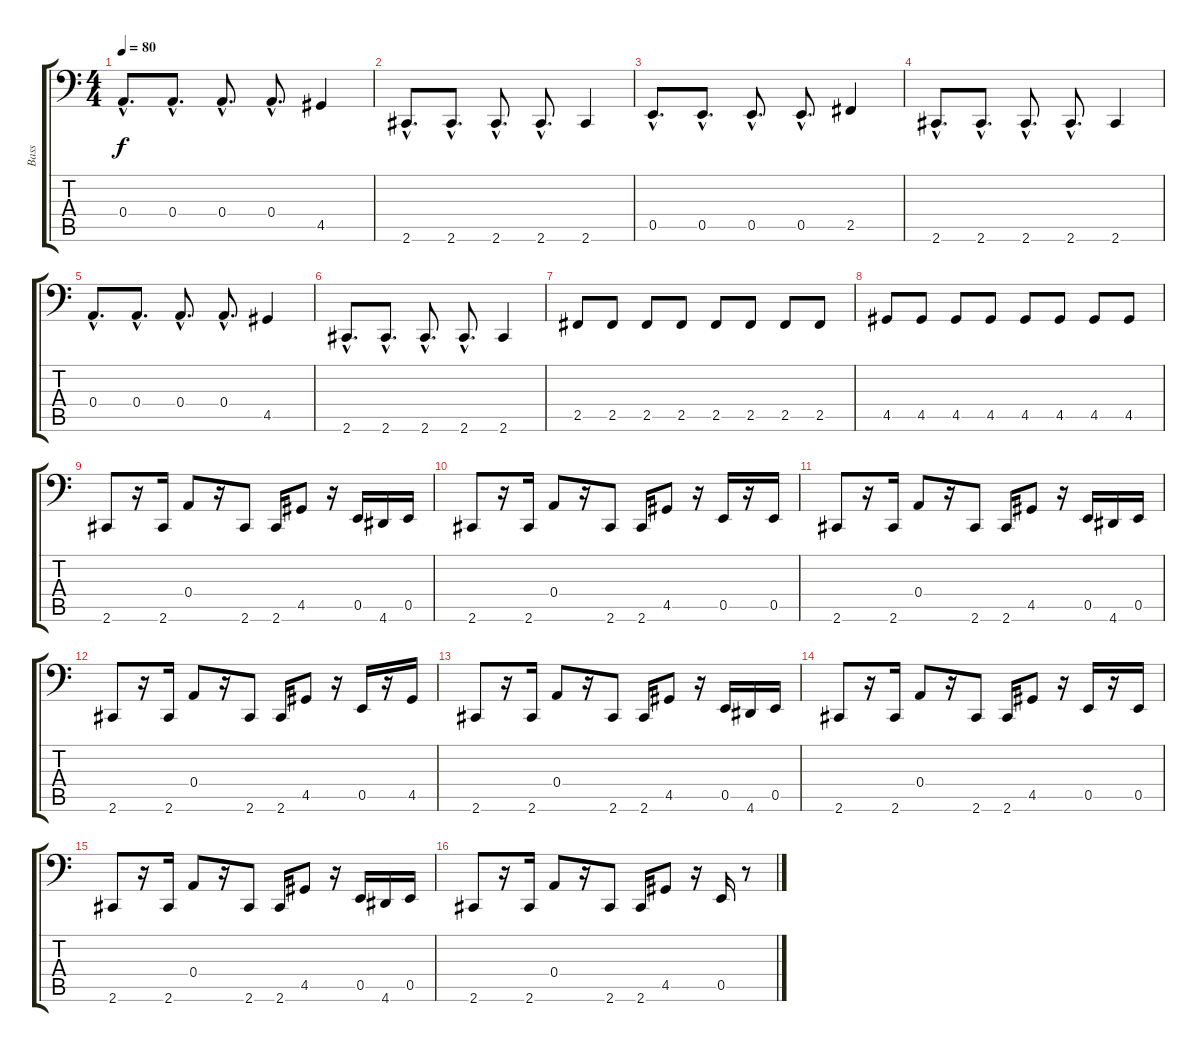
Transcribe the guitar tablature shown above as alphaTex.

\track ("Bass" "Bass") {instrument fretlessbass}
\staff {score tabs}
\tuning (C3 G2 D2 A1 E1 B0) {hide}
\ts (4 4)
\tempo 80
\clef f4
\ks c
0.4{hac}.8{d dy f} 0.4{hac}.8{d} 0.4{hac}.8{d} 0.4{hac}.8{d} 4.5.4 |
2.6{hac}.8{d} 2.6{hac}.8{d} 2.6{hac}.8{d} 2.6{hac}.8{d} 2.6.4 |
0.5{hac}.8{d} 0.5{hac}.8{d} 0.5{hac}.8{d} 0.5{hac}.8{d} 2.5.4 |
2.6{hac}.8{d} 2.6{hac}.8{d} 2.6{hac}.8{d} 2.6{hac}.8{d} 2.6.4 |
0.4{hac}.8{d} 0.4{hac}.8{d} 0.4{hac}.8{d} 0.4{hac}.8{d} 4.5.4 |
2.6{hac}.8{d} 2.6{hac}.8{d} 2.6{hac}.8{d} 2.6{hac}.8{d} 2.6.4 |
2.5.8 2.5.8 2.5.8 2.5.8 2.5.8 2.5.8 2.5.8 2.5.8 |
4.5.8 4.5.8 4.5.8 4.5.8 4.5.8 4.5.8 4.5.8 4.5.8 |
2.6.8 r.16 2.6.16 0.4.8 r.16 2.6.8 2.6.16 4.5.8 r.16 0.5.16 4.6.16 0.5.16 |
2.6.8 r.16 2.6.16 0.4.8 r.16 2.6.8 2.6.16 4.5.8 r.16 0.5.16 r.16 0.5.16 |
2.6.8 r.16 2.6.16 0.4.8 r.16 2.6.8 2.6.16 4.5.8 r.16 0.5.16 4.6.16 0.5.16 |
2.6.8 r.16 2.6.16 0.4.8 r.16 2.6.8 2.6.16 4.5.8 r.16 0.5.16 r.16 4.5.16 |
2.6.8 r.16 2.6.16 0.4.8 r.16 2.6.8 2.6.16 4.5.8 r.16 0.5.16 4.6.16 0.5.16 |
2.6.8 r.16 2.6.16 0.4.8 r.16 2.6.8 2.6.16 4.5.8 r.16 0.5.16 r.16 0.5.16 |
2.6.8 r.16 2.6.16 0.4.8 r.16 2.6.8 2.6.16 4.5.8 r.16 0.5.16 4.6.16 0.5.16 |
2.6.8 r.16 2.6.16 0.4.8 r.16 2.6.8 2.6.16 4.5.8 r.16 0.5.16 r.8
